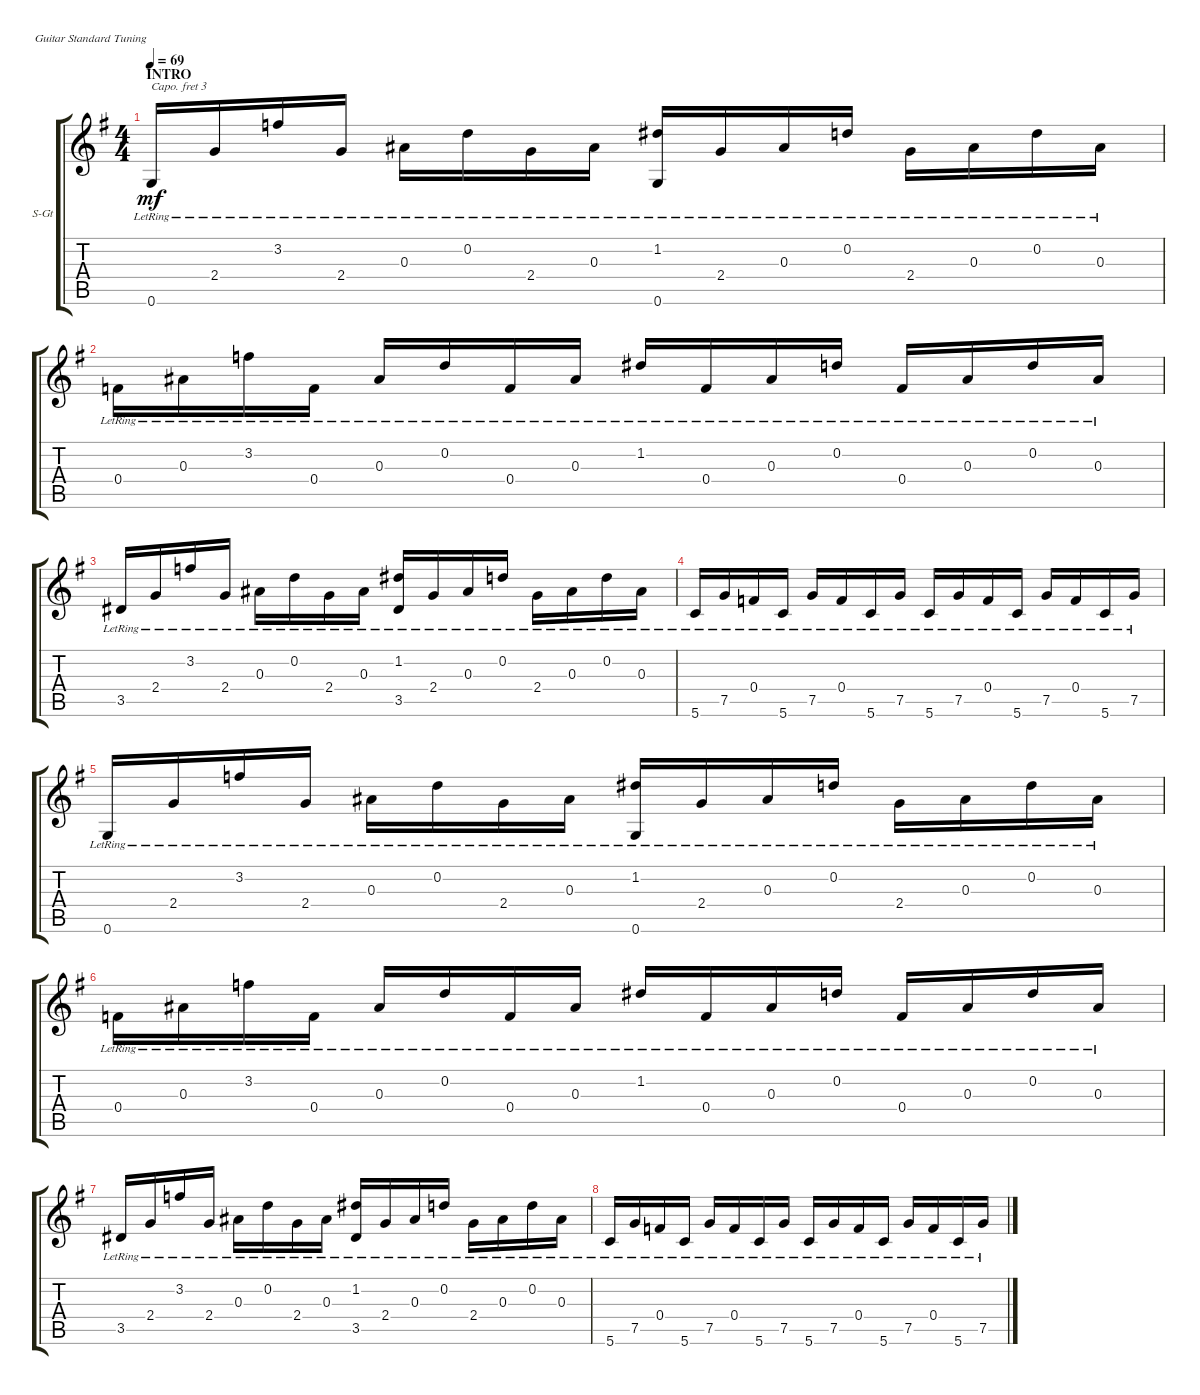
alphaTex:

\defaultSystemsLayout 4
\bracketExtendMode groupsimilarinstruments
\firstSystemTrackNameOrientation horizontal
\otherSystemsTrackNameOrientation horizontal
\track ("Steel Guitar" "S-Gt") {instrument acousticguitarsteel}
\staff {score tabs}
\capo 3
\tuning (E4 B3 G3 D3 A2 E2)
\ts (4 4)
\section ("" "INTRO")
\tempo 69
\clef g2
\ks eminor
0.6{lr}.16{dy mf instrument acousticguitarsteel} 2.4{lr}.16 3.2{lr}.16 2.4{lr}.16 0.3{lr}.16 0.2{lr}.16 2.4{lr}.16 0.3{lr}.16 (1.2{lr} 0.6{lr}).16 2.4{lr}.16 0.3{lr}.16 0.2{lr}.16 2.4{lr}.16 0.3{lr}.16 0.2{lr}.16 0.3{lr}.16 |
0.4{lr}.16 0.3{lr}.16 3.2{lr}.16 0.4{lr}.16 0.3{lr}.16 0.2{lr}.16 0.4{lr}.16 0.3{lr}.16 1.2{lr}.16 0.4{lr}.16 0.3{lr}.16 0.2{lr}.16 0.4{lr}.16 0.3{lr}.16 0.2{lr}.16 0.3{lr}.16 |
3.5{lr}.16 2.4{lr}.16 3.2{lr}.16 2.4{lr}.16 0.3{lr}.16 0.2{lr}.16 2.4{lr}.16 0.3{lr}.16 (1.2{lr} 3.5{lr}).16 2.4{lr}.16 0.3{lr}.16 0.2{lr}.16 2.4{lr}.16 0.3{lr}.16 0.2{lr}.16 0.3{lr}.16 |
5.6{lr}.16 7.5{lr}.16 0.4{lr}.16 5.6{lr}.16 7.5{lr}.16 0.4{lr}.16 5.6{lr}.16 7.5{lr}.16 5.6{lr}.16 7.5{lr}.16 0.4{lr}.16 5.6{lr}.16 7.5{lr}.16 0.4{lr}.16 5.6{lr}.16 7.5{lr}.16 |
0.6{lr}.16 2.4{lr}.16 3.2{lr}.16 2.4{lr}.16 0.3{lr}.16 0.2{lr}.16 2.4{lr}.16 0.3{lr}.16 (1.2{lr} 0.6{lr}).16 2.4{lr}.16 0.3{lr}.16 0.2{lr}.16 2.4{lr}.16 0.3{lr}.16 0.2{lr}.16 0.3{lr}.16 |
0.4{lr}.16 0.3{lr}.16 3.2{lr}.16 0.4{lr}.16 0.3{lr}.16 0.2{lr}.16 0.4{lr}.16 0.3{lr}.16 1.2{lr}.16 0.4{lr}.16 0.3{lr}.16 0.2{lr}.16 0.4{lr}.16 0.3{lr}.16 0.2{lr}.16 0.3{lr}.16 |
3.5{lr}.16 2.4{lr}.16 3.2{lr}.16 2.4{lr}.16 0.3{lr}.16 0.2{lr}.16 2.4{lr}.16 0.3{lr}.16 (1.2{lr} 3.5{lr}).16 2.4{lr}.16 0.3{lr}.16 0.2{lr}.16 2.4{lr}.16 0.3{lr}.16 0.2{lr}.16 0.3{lr}.16 |
5.6{lr}.16 7.5{lr}.16 0.4{lr}.16 5.6{lr}.16 7.5{lr}.16 0.4{lr}.16 5.6{lr}.16 7.5{lr}.16 5.6{lr}.16 7.5{lr}.16 0.4{lr}.16 5.6{lr}.16 7.5{lr}.16 0.4{lr}.16 5.6{lr}.16 7.5{lr}.16
